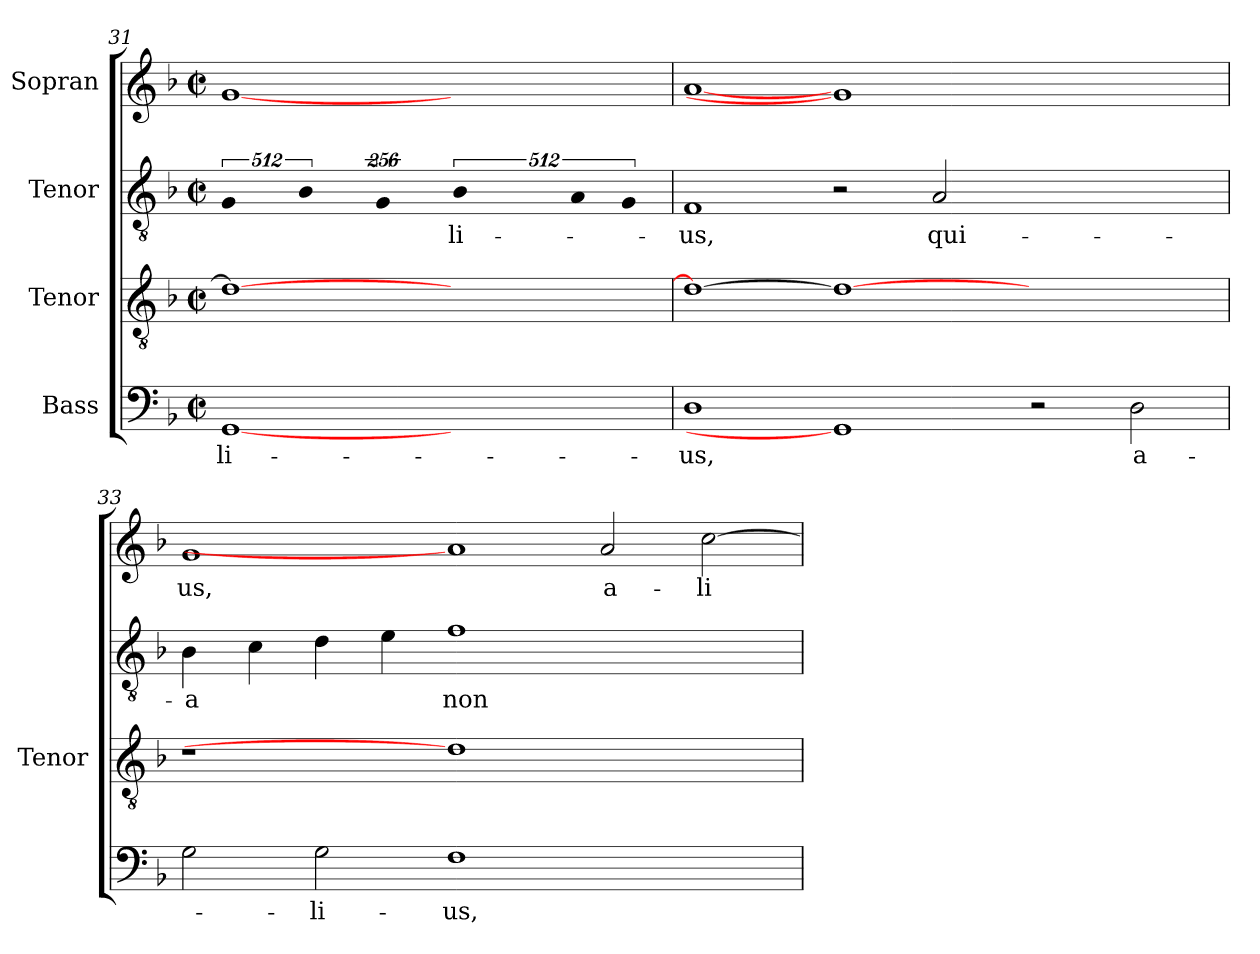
**kern	**text	**kern	**kern	**text	**kern	**text
*part4	*part4	*part3	*part2	*part2	*part1	*part1
*staff4	*staff4	*staff3	*staff2	*staff2	*staff1	*staff1
*I"Bass	*	*I"Tenor	*I"Tenor	*	*I"Sopran	*
*	*	*I'Tenor	*	*	*	*
*clefF4	*	*clefGv2	*clefGv2	*	*clefG2	*
*	*	*ITrd7c12	*ITrd7c12	*	*	*
*k[b-]	*	*k[b-]	*k[b-]	*	*k[b-]	*
*F:	*	*F:	*F:	*	*F:	*
*M2/2	*	*M2/2	*M2/2	*	*M2/2	*
*met(c|)	*	*met(c|)	*met(c|)	*	*met(c|)	*
=31	=31	=31	=31	=31	=31	=31
!	!LO:LY:b:color=#000000	!	!LO:N:vis=2	!	!	!
[1GGi	-li-	1Di_>	1024%341GGi/	.	[1gi	.
!	!	!	!LO:N:vis=2	!	!	!
.	.	.	1024%341BB-i\	.	.	.
!	!	!	!LO:N:vis=2	!	!	!
.	.	.	512%171GGi/	.	.	.
!	!	!	!LO:N:vis=1	!	!	!
!	!	!	!	!LO:LY:b:color=#000000	!	!
1ryy	.	1ryy	512%341BB-i	-li-	1ryy	.
!	!	!	!LO:N:vis=4	!	!	!
.	.	.	1024%171AAi/	.	.	.
!	!	!	!LO:N:vis=4	!	!	!
.	.	.	1024%171GGi/	.	.	.
=32	=32	=32	=32	=32	=32	=32
!	!LO:LY:b:color=#000000	!	!	!	!	!
!	!	!	!	!LO:LY:b:color=#000000	!	!
1Di	-us,	1Di_>	1FFi	-us,	[1ai	.
1GGi]	.	1Di_	2r	.	1gi]	.
!	!	!	!	!LO:LY:b:color=#000000	!	!
.	.	.	2AAi/	qui-	.	.
2r	.	1ryy	1ryy	.	1ryy	.
!	!LO:LY:b:color=#000000	!	!	!	!	!
2Di\	a-	.	.	.	.	.
=33	=33	=33	=33	=33	=33	=33
!	!	!LO:N:vis=1	!	!	!	!
!	!	!	!	!LO:LY:b:color=#000000	!	!
!	!	!	!	!	!	!LO:LY:b:color=#000000
2Gi\	.	1r	4BB-i\	-a	1gi	-us,
.	.	.	4Ci\	.	.	.
!	!LO:LY:b:color=#000000	!	!	!	!	!
2Gi\	-li-	.	4Di\	.	.	.
.	.	.	4Ei\	.	.	.
!	!LO:LY:b:color=#000000	!	!	!	!	!
!	!	!	!	!LO:LY:b:color=#000000	!	!
1Fi	-us,	1Di]	1Fi	non	1ai]	.
!	!	!	!	!	!	!LO:LY:b:color=#000000
1ryy	.	1ryy	1ryy	.	2ai/	a-
!	!	!	!	!	!	!LO:LY:b:color=#000000
.	.	.	.	.	[>2cci\	-li-
=	=	=	=	=	=	=
*-	*-	*-	*-	*-	*-	*-
